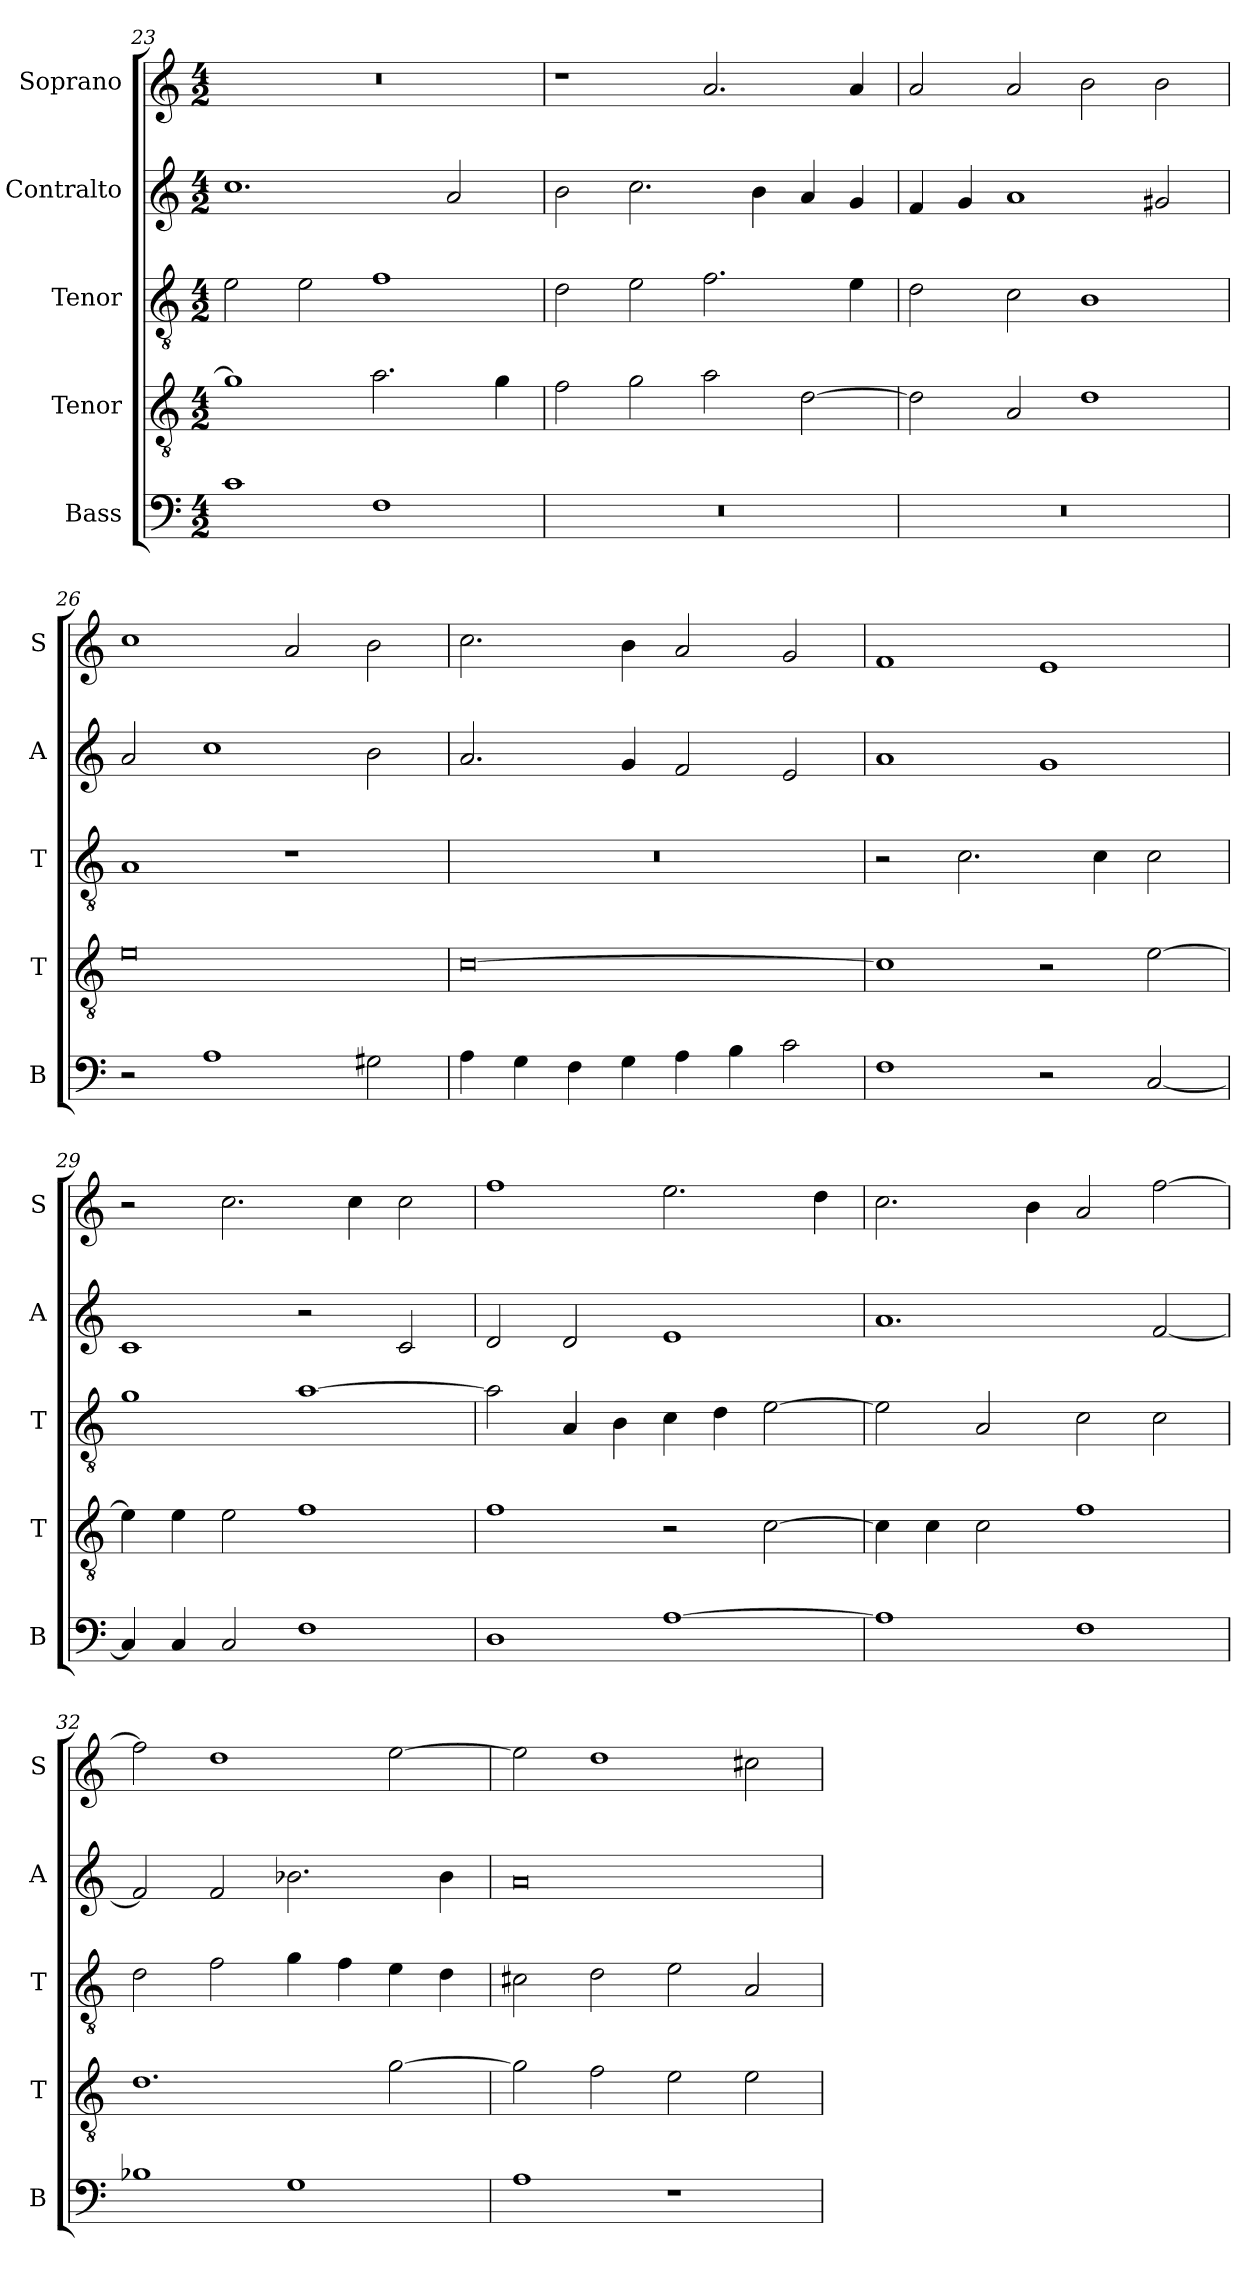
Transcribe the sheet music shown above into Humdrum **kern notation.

**kern	**kern	**kern	**kern	**kern
*part5	*part4	*part3	*part2	*part1
*staff5	*staff4	*staff3	*staff2	*staff1
*I"Bass	*I"Tenor	*I"Tenor	*I"Contralto	*I"Soprano
*I'B	*I'T	*I'T	*I'A	*I'S
*clefF4	*clefGv2	*clefGv2	*clefG2	*clefG2
*k[]	*k[]	*k[]	*k[]	*k[]
*A:aeo	*A:aeo	*A:aeo	*A:aeo	*A:aeo
*M4/2	*M4/2	*M4/2	*M4/2	*M4/2
=23	=23	=23	=23	=23
1c	1g]	2e	1.cc	0r
.	.	2e	.	.
1F	2.a	1f	.	.
.	.	.	2a	.
.	4g	.	.	.
=24	=24	=24	=24	=24
0r	2f	2d	2b	1r
.	2g	2e	2.cc	.
.	2a	2.f	.	2.a
.	.	.	4b	.
.	[2d	.	4a	.
.	.	4e	4g	4a
=25	=25	=25	=25	=25
0r	2d]	2d	4f	2a
.	.	.	4g	.
.	2A	2c	1a	2a
.	1d	1B	.	2b
.	.	.	2g#X	2b
=26	=26	=26	=26	=26
2r	0e	1A	2a	1cc
1A	.	.	1cc	.
.	.	1r	.	2a
2G#X	.	.	2b	2b
=27	=27	=27	=27	=27
4A	[0c	0r	2.a	2.cc
4G	.	.	.	.
4F	.	.	.	.
4G	.	.	4g	4b
4A	.	.	2f	2a
4B	.	.	.	.
2c	.	.	2e	2g
=28	=28	=28	=28	=28
1F	1c]	2r	1a	1f
.	.	2.c	.	.
2r	2r	.	1g	1e
.	.	4c	.	.
[2C	[2e	2c	.	.
=29	=29	=29	=29	=29
4C]	4e]	1g	1c	2r
4C	4e	.	.	.
2C	2e	.	.	2.cc
1F	1f	[1a	2r	.
.	.	.	.	4cc
.	.	.	2c	2cc
=30	=30	=30	=30	=30
1D	1f	2a]	2d	1ff
.	.	4A	2d	.
.	.	4B	.	.
[1A	2r	4c	1e	2.ee
.	.	4d	.	.
.	[2c	[2e	.	.
.	.	.	.	4dd
=31	=31	=31	=31	=31
1A]	4c]	2e]	1.a	2.cc
.	4c	.	.	.
.	2c	2A	.	.
.	.	.	.	4b
1F	1f	2c	.	2a
.	.	2c	[2f	[2ff
=32	=32	=32	=32	=32
1B-X	1.d	2d	2f]	2ff]
.	.	2f	2f	1dd
1G	.	4g	2.b-X	.
.	.	4f	.	.
.	[2g	4e	.	[2ee
.	.	4d	4b-	.
=33	=33	=33	=33	=33
1A	2g]	2c#X	0a	2ee]
.	2f	2d	.	1dd
1r	2e	2e	.	.
.	2e	2A	.	2cc#X
=	=	=	=	=
*-	*-	*-	*-	*-
